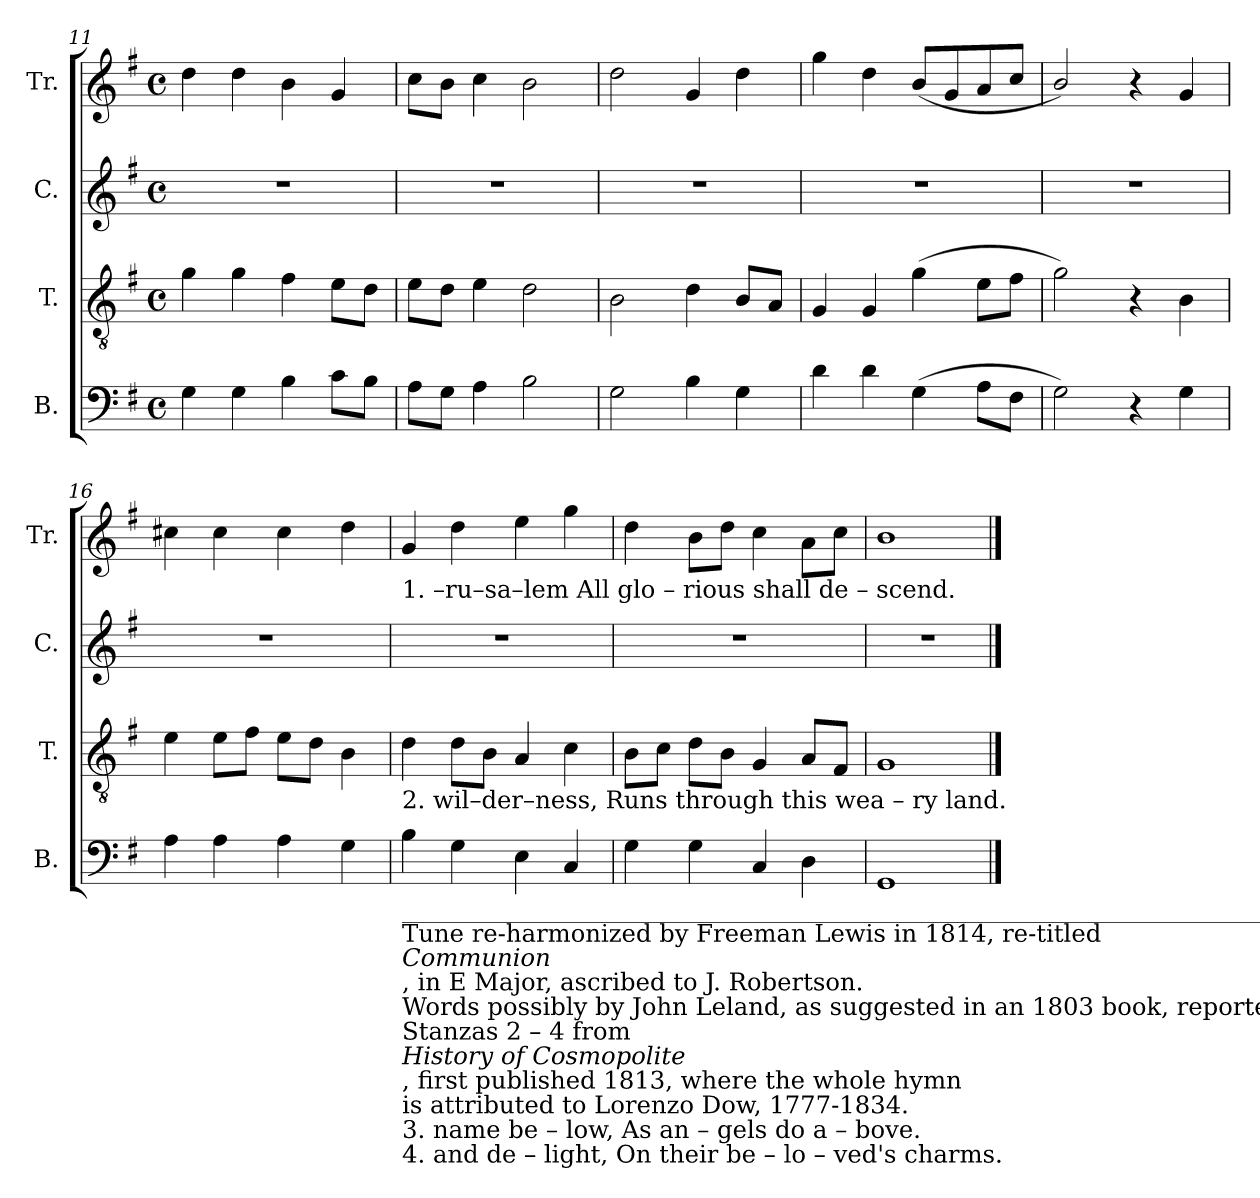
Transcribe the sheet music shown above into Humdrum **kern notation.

**kern	**kern	**kern	**kern
*part4	*part3	*part2	*part1
*staff4	*staff3	*staff2	*staff1
*I"B.	*I"T.	*I"C.	*I"Tr.
*I'B.	*I'T.	*I'C.	*I'Tr.
*clefF4	*clefGv2	*clefG2	*clefG2
*k[f#]	*k[f#]	*k[f#]	*k[f#]
*M4/4	*M4/4	*M4/4	*M4/4
*met(c)	*met(c)	*met(c)	*met(c)
=11	=11	=11	=11
4G\	4g\	1r	4dd\
4G\	4g\	.	4dd\
4B\	4f#\	.	4b\
8c\L	8e\L	.	4g/
8B\J	8d\J	.	.
=12	=12	=12	=12
8A\L	8e\L	1r	8cc\L
8G\J	8d\J	.	8b\J
4A\	4e\	.	4cc\
2B\	2d\	.	2b\
=13	=13	=13	=13
2G\	2B\	1r	2dd\
4B\	4d\	.	4g/
4G\	8B/L	.	4dd\
.	8A/J	.	.
=14	=14	=14	=14
4d\	4G/	1r	4gg\
4d\	4G/	.	4dd\
(4G\	(4g\	.	(8b/L
.	.	.	8g/
8A\L	8e\L	.	8a/
8F#\J	8f#\J	.	8cc/J
=15	=15	=15	=15
2G\)	2g\)	1r	2b/)
4r	4r	.	4r
4G\	4B\	.	4g/
=16	=16	=16	=16
4A\	4e\	1r	4cc#X\
4A\	8e\L	.	4cc#\
.	8f#\J	.	.
4A\	8e\L	.	4cc#\
.	8d\J	.	.
4G\	4B\	.	4dd\
!!LO:LB:g=z
=17	=17	=17	=17
!	!	!	!LO:TX:b:t=1. –ru–sa–lem    All     glo  –  rious  shall  de  –  scend.
!	!LO:TX:b:t=2.  wil–der–ness,   Runs  through  this  wea – ry  land.	!	!
!LO:TX:b:t=____________________________________________________________________________________________________________________________________________________	!	!	!
!LO:TX:b:t=Tune re-harmonized by Freeman Lewis in 1814, re-titled	!	!	!
!LO:TX:b:i:t=Communion	!	!	!
!LO:TX:b:t=, in E Major, ascribed to J. Robertson.	!	!	!
!LO:TX:b:t=Words possibly by John Leland, as suggested in an 1803 book, reported in Steel and Hulan (2010).	!	!	!
!LO:TX:b:t=Stanzas 2 – 4 from	!	!	!
!LO:TX:b:i:t=History of Cosmopolite	!	!	!
!LO:TX:b:t=, first published 1813, where the whole hymn	!	!	!
!LO:TX:b:t=is attributed to Lorenzo Dow, 1777-1834.	!	!	!
!LO:TX:b:t=3. name  be – low,     As  an   –  gels       do   a     –     bove.	!	!	!
!LO:TX:b:t=4. and  de – light,    On  their  be  –  lo  –  ved's   charms.	!	!	!
4B\	4d\	1r	4g/
4G\	8d\L	.	4dd\
.	8B\J	.	.
4E\	4A/	.	4ee\
4C/	4c\	.	4gg\
=18	=18	=18	=18
4G\	8B\L	1r	4dd\
.	8c\J	.	.
4G\	8d\L	.	8b\L
.	8B\J	.	8dd\J
4C/	4G/	.	4cc\
4D\	8A/L	.	8a\L
.	8F#/J	.	8cc\J
=19	=19	=19	=19
1GG	1G	1r	1b
==	==	==	==
*-	*-	*-	*-
